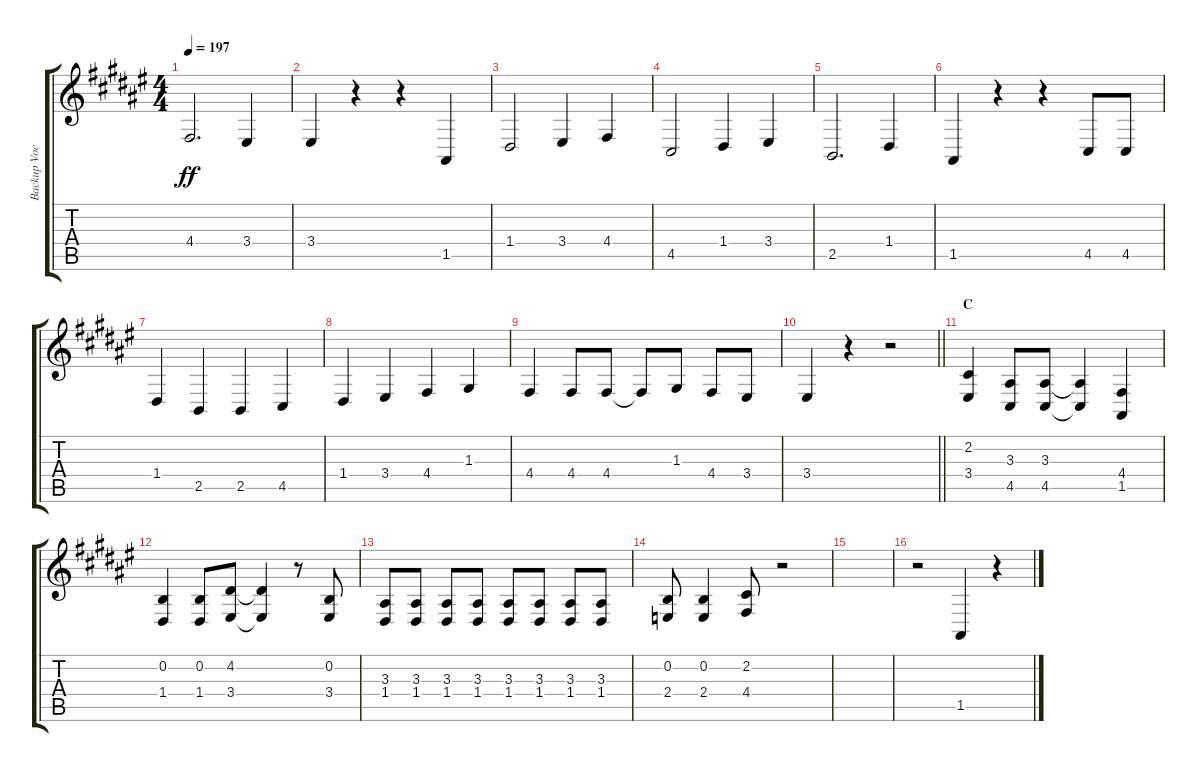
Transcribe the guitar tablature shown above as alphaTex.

\track ("Backup Vocals" "Backup Voc") {instrument altosax}
\staff {score tabs}
\tuning (E4 B3 G3 D3 A2 E2) {hide}
\ts (4 4)
\tempo 197
\clef g2
\ks f#
4.4.2{d dy ff} 3.4.4 |
3.4.4 r.4 r.4 1.5.4 |
1.4.2 3.4.4 4.4.4 |
4.5.2 1.4.4 3.4.4 |
2.5.2{d} 1.4.4 |
1.5.4 r.4 r.4 4.5.8 4.5.8 |
1.4.4 2.5.4 2.5.4 4.5.4 |
1.4.4 3.4.4 4.4.4 1.3.4 |
4.4.4 4.4.8 4.4.8 4.4{t}.8 1.3.8 4.4.8 3.4.8 |
\barLineRight lightlight
3.4.4 r.4 r.2 |
\section ("" "C")
(2.2 3.4).4 (3.3 4.5).8 (3.3 4.5).8 (3.3{t} 4.5{t}).4 (4.4 1.5).4 |
(0.2 1.4).4 (0.2 1.4).8 (4.2 3.4).8 (4.2{t} 3.4{t}).4 r.8 (0.2 3.4).8 |
(3.3 1.4).8 (3.3 1.4).8 (3.3 1.4).8 (3.3 1.4).8 (3.3 1.4).8 (3.3 1.4).8 (3.3 1.4).8 (3.3 1.4).8 |
(0.2 2.4).8 (0.2 2.4).4 (2.2 4.4).8 r.2 |
|
r.2 1.5.4 r.4
